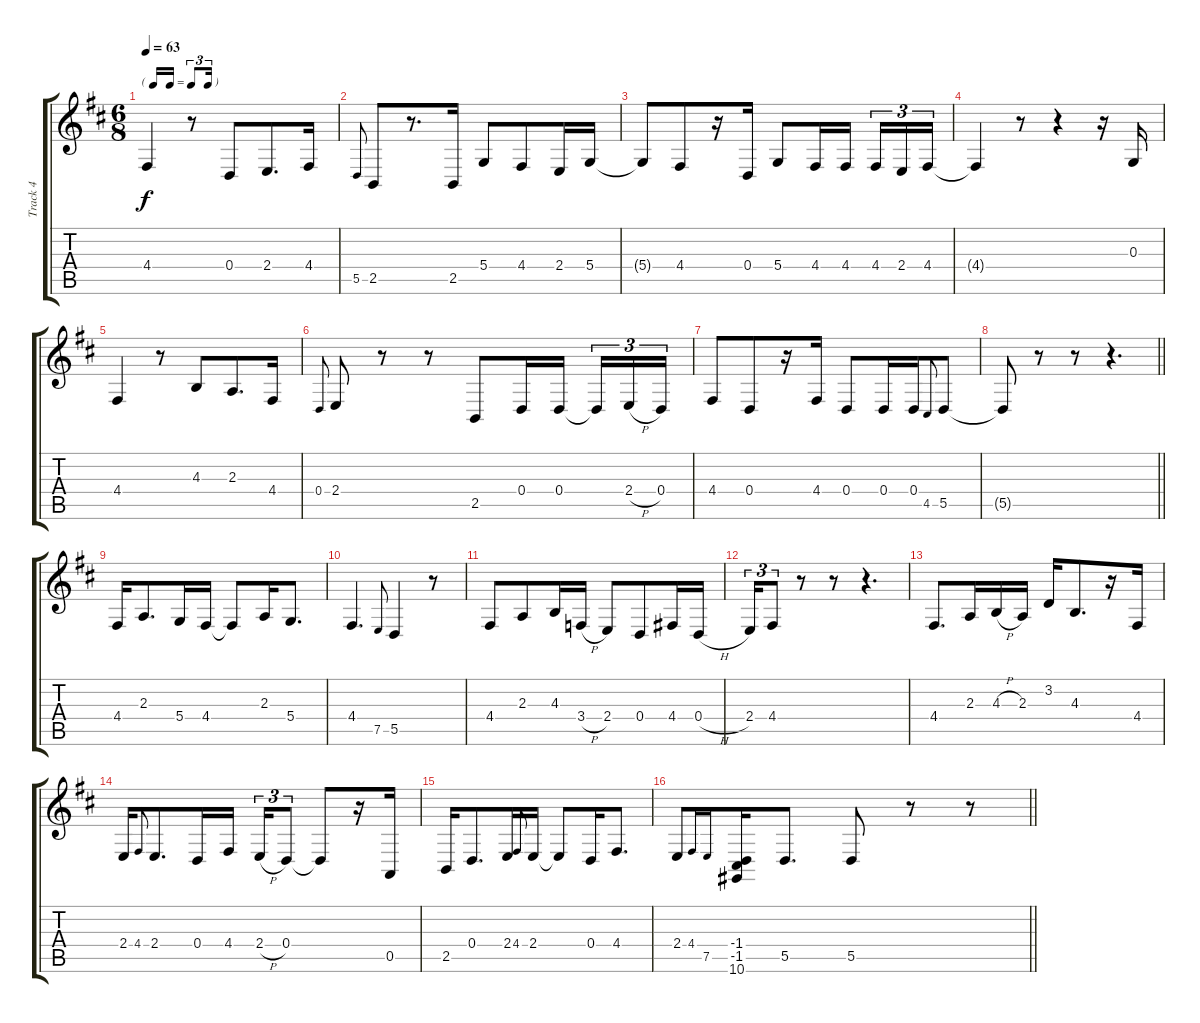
\track ("Track 4" "Track 4") {instrument altosax}
\staff {score tabs}
\tuning (E4 B3 G3 D3 A2 E2) {hide}
\ts (6 8)
\tf triplet16th
\tempo 63
\clef g2
\ks bminor
4.4.4{dy f} r.8 0.4.8 2.4.8{d} 4.4.16 |
5.5.8{gr onbeat} 2.5.8 r.8{d} 2.5.16 5.4.8 4.4.8 2.4.16 5.4.16 |
5.4{t}.8 4.4.8 r.16 0.4.16 5.4.8 4.4.16 4.4.16{beam splitsecondary} 4.4.16{tu (3 2)} 2.4.16{tu (3 2)} 4.4.16{tu (3 2)} |
4.4{t}.4 r.8 r.4 r.16 0.3.16 |
4.4.4 r.8 4.3.8 2.3.8{d} 4.4.16 |
0.4.8{gr onbeat} 2.4.8 r.8 r.8 2.5.8 0.4.16 0.4.16{beam splitsecondary} 0.4{t}.16{tu (3 2)} 2.4{h}.16{tu (3 2)} 0.4.16{tu (3 2)} |
4.4.8 0.4.8 r.16 4.4.16 0.4.8 0.4.16 0.4.16 4.5.8{gr onbeat} 5.5.8 |
\barLineRight lightlight
5.5{t}.8 r.8 r.8 r.4{d} |
4.4.16 2.3.8{d} 5.4.16 4.4.16 4.4{t}.8 2.3.16 5.4.8{d} |
4.4.4{d} 7.5.8{gr onbeat} 5.5.4 r.8 |
4.4.8 2.3.8 4.3.16 3.4{h}.16 2.4.8 0.4.8 4.4.16 0.4{h}.16 |
2.4.16{tu (3 2)} 4.4.8{tu (3 2)} r.8 r.8 r.4{d} |
4.4.8{d} 2.3.16 4.3{h}.16 2.3.16 3.2.16 4.3.8{d} r.16 4.4.16 |
2.4.16 4.4.8{gr onbeat} 2.4.8{d} 0.4.16 4.4.16 2.4{h}.16{tu (3 2)} 0.4.8{tu (3 2)} 0.4{t}.8 r.16 0.5.16 |
2.5.16 0.4.8{d} 2.4.16 4.4.8{gr onbeat} 2.4.16 2.4{t}.8 0.4.16 4.4.8{d} |
\barLineRight lightlight
2.4.8 4.4.16{gr onbeat} 7.5.16{gr onbeat} (-1.4 -1.5 10.6).16 5.5.8{d} 5.5.8 r.8 r.8
